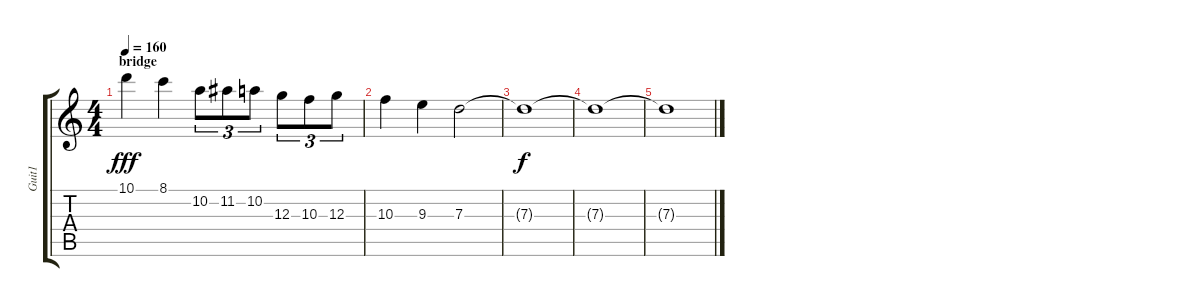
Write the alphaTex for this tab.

\track ("Guit1" "Guit1") {instrument overdrivenguitar}
\staff {score tabs}
\tuning (E4 B3 G3 D3 A2 E2) {hide}
\ts (4 4)
\section ("" "bridge")
\tempo 160
\clef g2
\ks c
10.1.4{dy fff} 8.1.4 10.2.8{tu (3 2)} 11.2.8{tu (3 2)} 10.2.8{tu (3 2)} 12.3.8{tu (3 2)} 10.3.8{tu (3 2)} 12.3.8{tu (3 2)} |
10.3.4 9.3.4 7.3.2 |
7.3{t}.1{dy f} |
7.3{t}.1 |
7.3{t}.1
